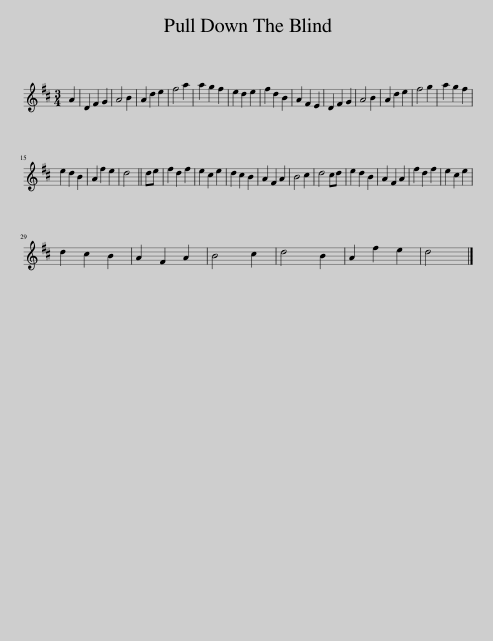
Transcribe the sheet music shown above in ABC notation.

X:1
L:1/8
M:3/4
I:linebreak $
K:D
V:1 treble
V:1
 A2 | D2 F2 G2 | A4 B2 | A2 d2 e2 | f4 a2 | %5
 a2 g2 f2 | e2 d2 e2 | f2 d2 B2 | A2 F2 E2 | D2 F2 G2 | %10
 A4 B2 | A2 d2 e2 | f4 g2 | a2 g2 f2 |$ e2 d2 B2 | %15
 A2 f2 e2 | d4 || de | f2 d2 f2 | e2 c2 e2 | %20
 d2 c2 B2 | A2 F2 A2 | B4 c2 | d4 cd | e2 d2 B2 | %25
 A2 F2 A2 | f2 d2 f2 | e2 c2 e2 |$ d2 c2 B2 | A2 F2 A2 | %30
 B4 c2 | d4 B2 | A2 f2 e2 | d4 |] %34
